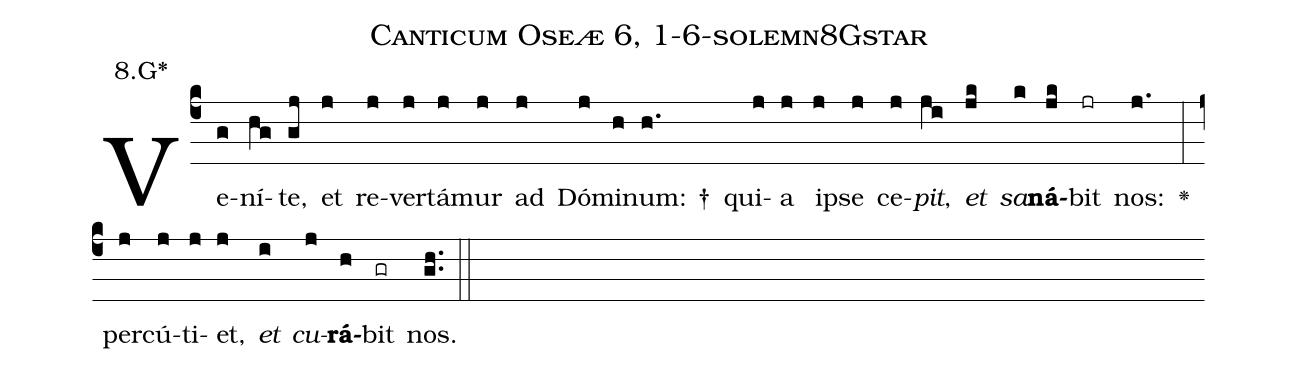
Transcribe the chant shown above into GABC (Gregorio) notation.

name: Canticum Oseæ 6, 1-6-solemn8Gstar;
annotation: 8.G*;
%%
(c4)Ve(g)ní(hg)te,(gj) et(j) re(j)ver(j)tá(j)mur(j) ad(j) Dó(j)mi(h)num: †(h.) qui(j)a(j) i(j)pse(j) ce(j)<i>pit</i>,(ji) <i>et</i>(jk) <i>sa</i>(k)<b>ná</b>(jk)bit(jr) nos:(j.) <v>\greheightstar</v>(:) per(j)cú(j)ti(j)et,(j) <i>et</i>(i) <i>cu</i>(j)<b>rá</b>(h)bit(gr) nos.(gh..) (::)


%E(j) u(j) o(i) u(j) a(h) e.(gh..) (::)
